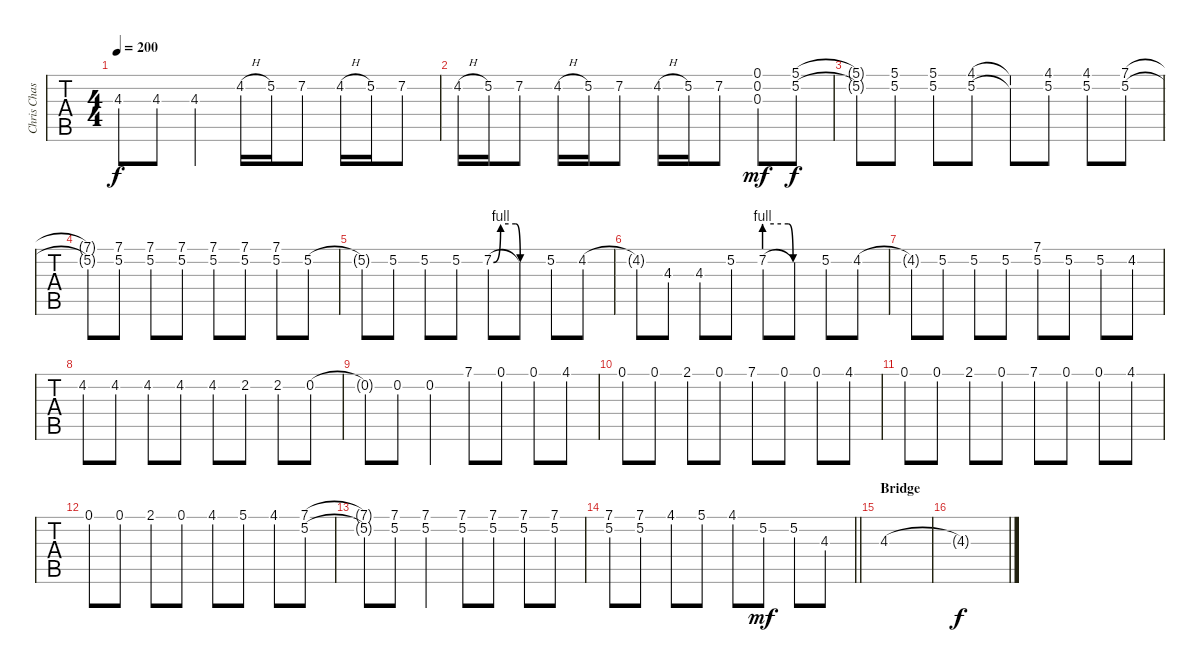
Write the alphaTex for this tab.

\track ("Chris Chasse - Guitar One" "Chris Chas") {instrument distortionguitar}
\staff {tabs}
\tuning (Eb4 Bb3 Gb3 Db3 Ab2 Eb2) {hide}
\ts (4 4)
\tempo 200
\clef g2
\ks c
4.3{t}.8{dy f} 4.3.8 4.3.4 4.2{h}.16 5.2.16 7.2.8 4.2{h}.16 5.2.16 7.2.8 |
4.2{h}.16 5.2.16 7.2.8 4.2{h}.16 5.2.16 7.2.8 4.2{h}.16 5.2.16 7.2.8 (0.1 0.2 0.3).8{dy mf} (5.1 5.2).8{dy f} |
(5.1{t} 5.2{t}).8 (5.1 5.2).8 (5.1 5.2).8 (4.1 5.2).8 (4.1{t} 5.2{t}).8 (4.1 5.2).8 (4.1 5.2).8 (7.1 5.2).8 |
(7.1{t} 5.2{t}).8 (7.1 5.2).8 (7.1 5.2).8 (7.1 5.2).8 (7.1 5.2).8 (7.1 5.2).8 (7.1 5.2).8 5.2.8 |
5.2{t}.8 5.2.8 5.2.8 5.2.8 7.2{be (custom 0 0 8 4 25 4 30 0 60 0)}.8 7.2{t}.8 5.2.8 4.2.8 |
4.2{t}.8 4.3.8 4.3.8 5.2.8 7.2{be (custom 0 4 25 4 30 0 60 0)}.8 7.2{t}.8 5.2.8 4.2.8 |
4.2{t}.8 5.2.8 5.2.8 5.2.8 (7.1 5.2).8 5.2.8 5.2.8 4.2.8 |
4.2.8 4.2.8 4.2.8 4.2.8 4.2.8 2.2.8 2.2.8 0.2.8 |
0.2{t}.8 0.2.8 0.2.4 7.1.8 0.1.8 0.1.8 4.1.8 |
0.1.8 0.1.8 2.1.8 0.1.8 7.1.8 0.1.8 0.1.8 4.1.8 |
0.1.8 0.1.8 2.1.8 0.1.8 7.1.8 0.1.8 0.1.8 4.1.8 |
0.1.8 0.1.8 2.1.8 0.1.8 4.1.8 5.1.8 4.1.8 (7.1 5.2).8 |
(7.1{t} 5.2{t}).8 (7.1 5.2).8 (7.1 5.2).4 (7.1 5.2).8 (7.1 5.2).8 (7.1 5.2).8 (7.1 5.2).8 |
\barLineRight lightlight
(7.1 5.2).8 (7.1 5.2).8 4.1.8 5.1.8 4.1.8 5.2.8{dy mf} 5.2.8 4.3.8 |
\section ("" "Bridge")
4.3.1{volume 0} |
4.3{t}.1{dy f}
